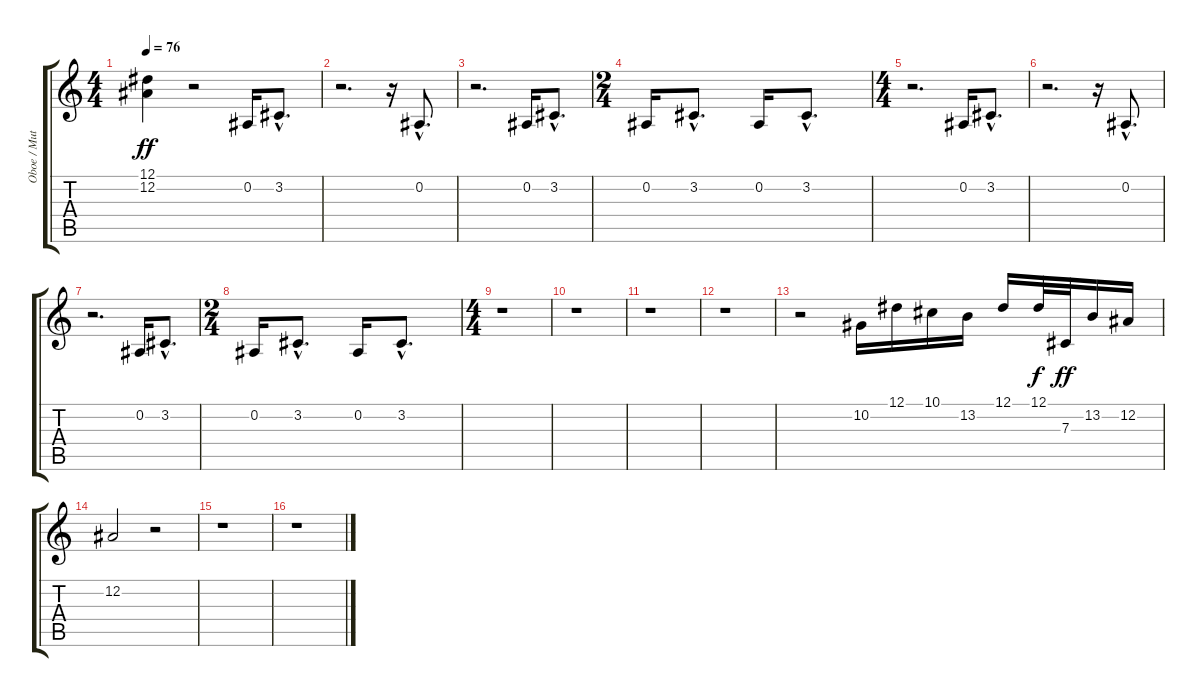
\track ("Oboe / Muted Trumpet" "Oboe / Mut") {instrument oboe}
\staff {score tabs}
\tuning (Eb4 Bb3 Gb3 Db3 Ab2 Eb2) {hide}
\ts (4 4)
\tempo 76
\clef g2
\ks c
(12.1 12.2).4{dy ff instrument mutedtrumpet} r.2 0.2.16 3.2{hac}.8{d} |
r.2{d} r.16 0.2{hac}.8{d} |
r.2{d} 0.2.16 3.2{hac}.8{d} |
\ts (2 4)
0.2.16 3.2{hac}.8{d} 0.2.16 3.2{hac}.8{d} |
\ts (4 4)
r.2{d} 0.2.16 3.2{hac}.8{d} |
r.2{d} r.16 0.2{hac}.8{d} |
r.2{d} 0.2.16 3.2{hac}.8{d} |
\ts (2 4)
0.2.16 3.2{hac}.8{d} 0.2.16 3.2{hac}.8{d} |
\ts (4 4)
r.1 |
r.1 |
r.1 |
r.1 |
r.2{instrument oboe} 10.2.16 12.1.16 10.1.16 13.2.16 12.1.16 12.1.32{dy f} 7.3.32{dy ff} 13.2.16 12.2.16 |
12.2.2 r.2 |
r.1 |
r.1
